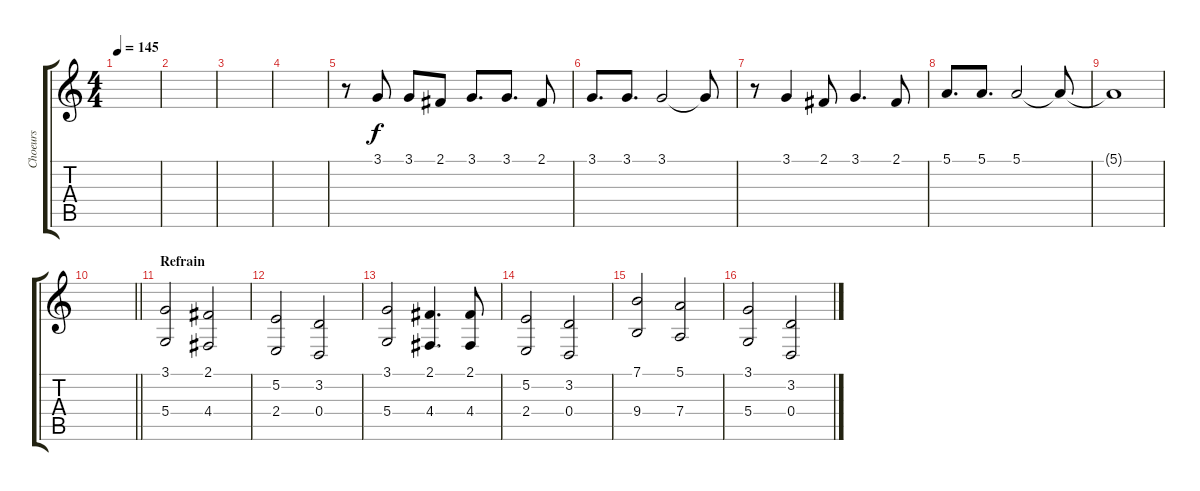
\track ("Choeurs" "Choeurs") {instrument lead1square}
\staff {score tabs}
\tuning (E4 B3 G3 D3 A2 E2) {hide}
\ts (4 4)
\tempo 145
\clef g2
\ks c
|
|
|
|
r.8 3.1.8 3.1.8 2.1.8 3.1.8{d} 3.1.8{d} 2.1.8 |
3.1.8{d} 3.1.8{d} 3.1.2 3.1{t}.8 |
r.8 3.1.4 2.1.8 3.1.4{d} 2.1.8 |
5.1.8{d} 5.1.8{d} 5.1.2 5.1{t}.8 |
5.1{t}.1 |
\barLineRight lightlight
|
\section ("" "Refrain")
(3.1 5.4).2 (2.1 4.4).2 |
(5.2 2.4).2 (3.2 0.4).2 |
(3.1 5.4).2 (2.1 4.4).4{d} (2.1 4.4).8 |
(5.2 2.4).2 (3.2 0.4).2 |
(7.1 9.4).2 (5.1 7.4).2 |
(3.1 5.4).2 (3.2 0.4).2
